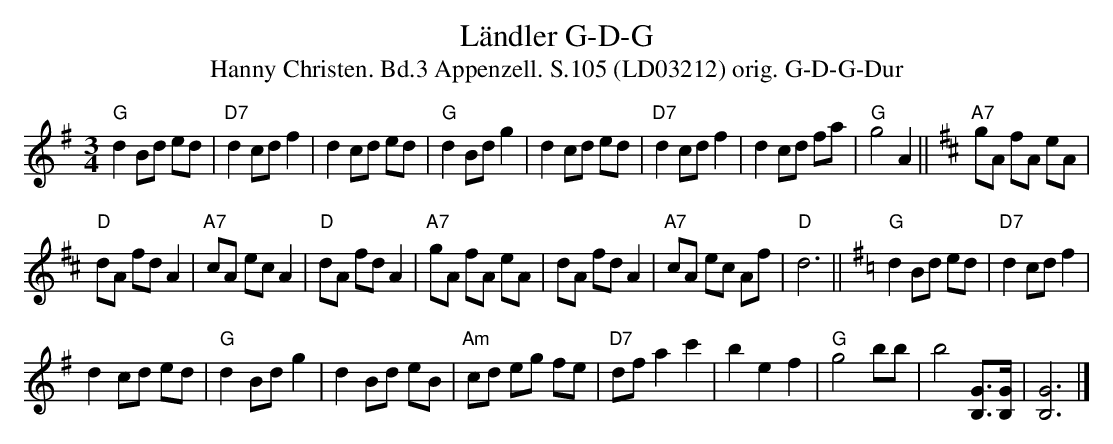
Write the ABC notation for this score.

X:1
T:Ländler G-D-G
T:Hanny Christen. Bd.3 Appenzell. S.105 (LD03212) orig. G-D-G-Dur
M:3/4
L:1/8
K:G
"G"d2 Bd ed | "D7"d2 cd f2 | d2 cd ed | "G"d2 Bd g2 | d2 cd ed | "D7"d2 cd f2 | d2 cd fa | "G"g4 A2 || [K:D] "A7"gA fA eA |
"D"dA fd A2 | "A7"cA ec A2 | "D"dA fd A2 | "A7"gA fA eA | dA fd A2 | "A7"cA ec Af |  "D"d6 || [K:G] "G"d2 Bd ed | "D7"d2 cd f2 |
d2 cd ed | "G"d2 Bd g2 | d2 Bd eB | "Am"cd eg fe | "D7"df a2 c'2 | b2 e2 f2 | "G"g4 bb | b4 [B,G]>[B,G] | [B,6G6] |]
